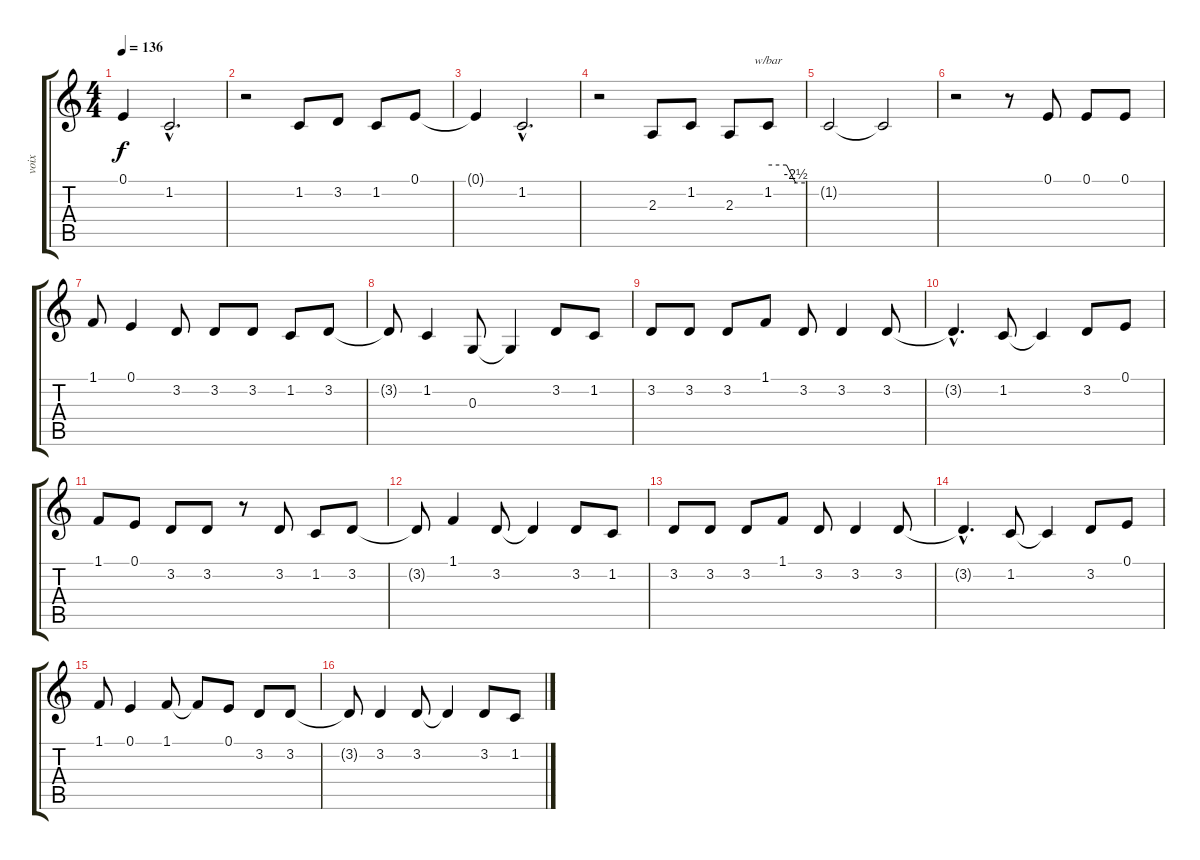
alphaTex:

\track ("voix" "voix") {instrument lead2sawtooth}
\staff {score tabs}
\tuning (E4 B3 G3 D3 A2 E2) {hide}
\ts (4 4)
\tempo 136
\clef g2
\ks c
0.1{t}.4{dy f} 1.2{hac}.2{d} |
r.2 1.2.8 3.2.8 1.2.8 0.1.8 |
0.1{t}.4 1.2{hac}.2{d} |
r.2 2.3.8 1.2.8 2.3.8 1.2.8{tbe (custom default 0 0 30 0 45 -10 60 -10)} |
1.2{t}.2 1.2{t}.2 |
r.2 r.8 0.1.8 0.1.8 0.1.8 |
1.1.8 0.1.4 3.2.8 3.2.8 3.2.8 1.2.8 3.2.8 |
3.2{t}.8 1.2.4 0.3.8 0.3{t}.4 3.2.8 1.2.8 |
3.2.8 3.2.8 3.2.8 1.1.8 3.2.8 3.2.4 3.2.8 |
3.2{hac t}.4{d} 1.2.8 1.2{t}.4 3.2.8 0.1.8 |
1.1.8 0.1.8 3.2.8 3.2.8 r.8 3.2.8 1.2.8 3.2.8 |
3.2{t}.8 1.1.4 3.2.8 3.2{t}.4 3.2.8 1.2.8 |
3.2.8 3.2.8 3.2.8 1.1.8 3.2.8 3.2.4 3.2.8 |
3.2{hac t}.4{d} 1.2.8 1.2{t}.4 3.2.8 0.1.8 |
1.1.8 0.1.4 1.1.8 1.1{t}.8 0.1.8 3.2.8 3.2.8 |
3.2{t}.8 3.2.4 3.2.8 3.2{t}.4 3.2.8 1.2.8
